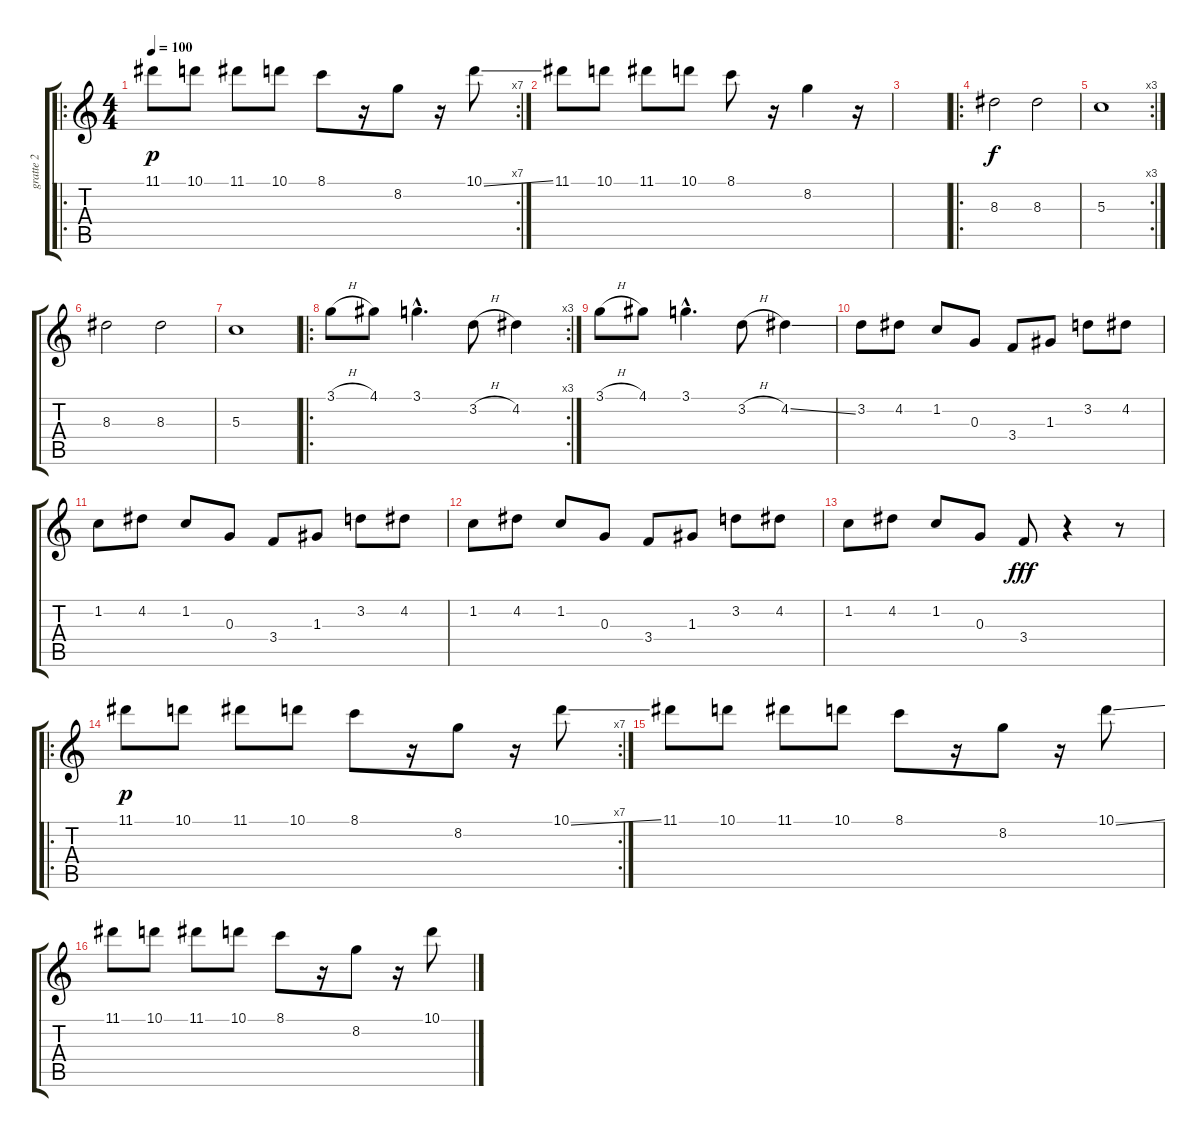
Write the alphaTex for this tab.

\track ("gratte 2" "gratte 2") {instrument electricguitarmuted}
\staff {score tabs}
\tuning (E4 B3 G3 D3 A2 E2) {hide}
\ro
\rc 7
\ts (4 4)
\tempo 100
\clef g2
\ks c
11.1.8{dy p} 10.1.8 11.1.8 10.1.8 8.1.8 r.16 8.2.8 r.16 10.1{ss}.8 |
11.1.8 10.1.8 11.1.8 10.1.8 8.1.8 r.16 8.2.4 r.16 |
|
\ro
8.3.2{dy f} 8.3.2 |
\rc 3
5.3.1 |
8.3.2 8.3.2 |
5.3.1 |
\ro
\rc 3
3.1{h}.8 4.1.8 3.1{hac}.4{d} 3.2{h}.8 4.2.4 |
3.1{h}.8 4.1.8 3.1{hac}.4{d} 3.2{h}.8 4.2{ss}.4 |
3.2.8 4.2.8 1.2.8 0.3.8 3.4.8 1.3.8 3.2.8 4.2.8 |
1.2.8 4.2.8 1.2.8 0.3.8 3.4.8 1.3.8 3.2.8 4.2.8 |
1.2.8 4.2.8 1.2.8 0.3.8 3.4.8 1.3.8 3.2.8 4.2.8 |
1.2.8 4.2.8 1.2.8 0.3.8 3.4.8{dy fff} r.4 r.8 |
\ro
\rc 7
11.1.8{dy p} 10.1.8 11.1.8 10.1.8 8.1.8 r.16 8.2.8 r.16 10.1{ss}.8 |
11.1.8 10.1.8 11.1.8 10.1.8 8.1.8 r.16 8.2.8 r.16 10.1{ss}.8 |
11.1.8 10.1.8 11.1.8 10.1.8 8.1.8 r.16 8.2.8 r.16 10.1{ss}.8
